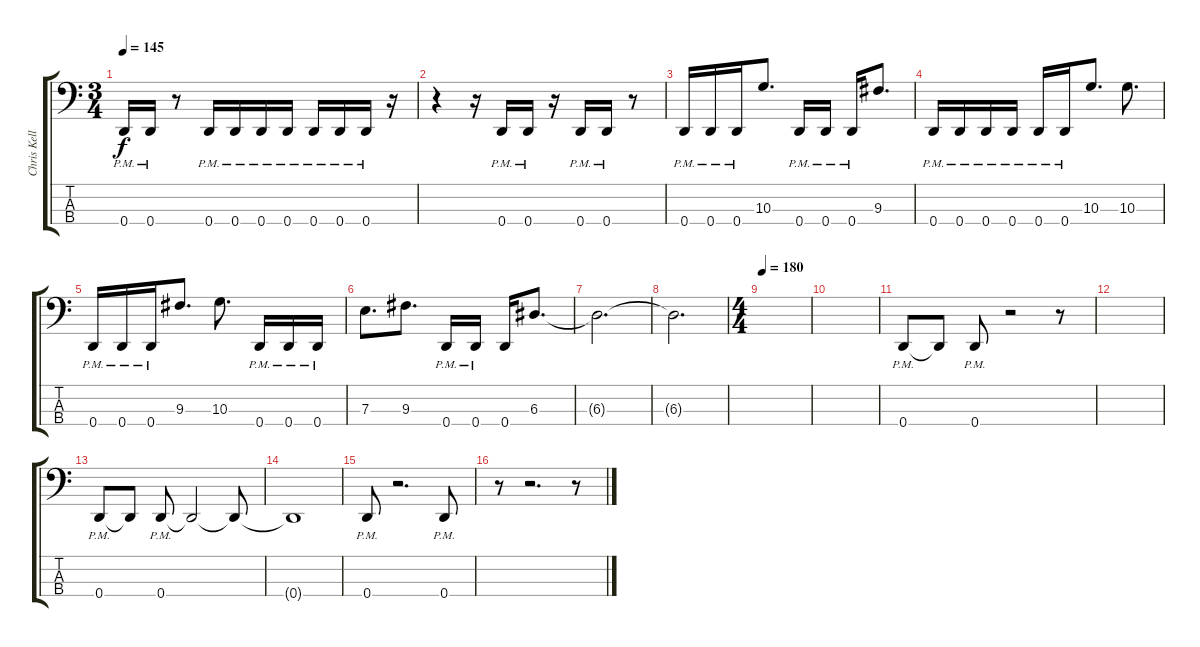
\track ("Chris Kells" "Chris Kell") {instrument electricbasspick}
\staff {score tabs}
\tuning (G2 D2 A1 D1) {hide}
\ts (3 4)
\tempo 145
\clef f4
\ks c
0.4{pm}.16{dy f} 0.4{pm}.16 r.8 0.4{pm}.16 0.4{pm}.16 0.4{pm}.16 0.4{pm}.16 0.4{pm}.16 0.4{pm}.16 0.4{pm}.16 r.16 |
r.4 r.16 0.4{pm}.16 0.4{pm}.16 r.16 0.4{pm}.16 0.4{pm}.16 r.8 |
0.4{pm}.16 0.4{pm}.16 0.4{pm}.16 10.3.8{d} 0.4{pm}.16 0.4{pm}.16 0.4{pm}.16 9.3.8{d} |
0.4{pm}.16 0.4{pm}.16 0.4{pm}.16 0.4{pm}.16 0.4{pm}.16 0.4{pm}.16 10.3.8{d} 10.3.8{d} |
0.4{pm}.16 0.4{pm}.16 0.4{pm}.16 9.3.8{d} 10.3.8{d} 0.4{pm}.16 0.4{pm}.16 0.4{pm}.16 |
7.3.8{d} 9.3.8{d} 0.4{pm}.16 0.4{pm}.16 0.4.16 6.3.8{d} |
6.3{t}.2{d} |
6.3{t}.2{d} |
\ts (4 4)
\tempo 180
|
|
0.4{pm}.8 0.4{t}.8 0.4{pm}.8 r.2 r.8 |
|
0.4{pm}.8 0.4{t}.8 0.4{pm}.8 0.4{t}.2 0.4{t}.8 |
0.4{t}.1 |
0.4{pm}.8 r.2{d} 0.4{pm}.8 |
r.8 r.2{d} r.8
